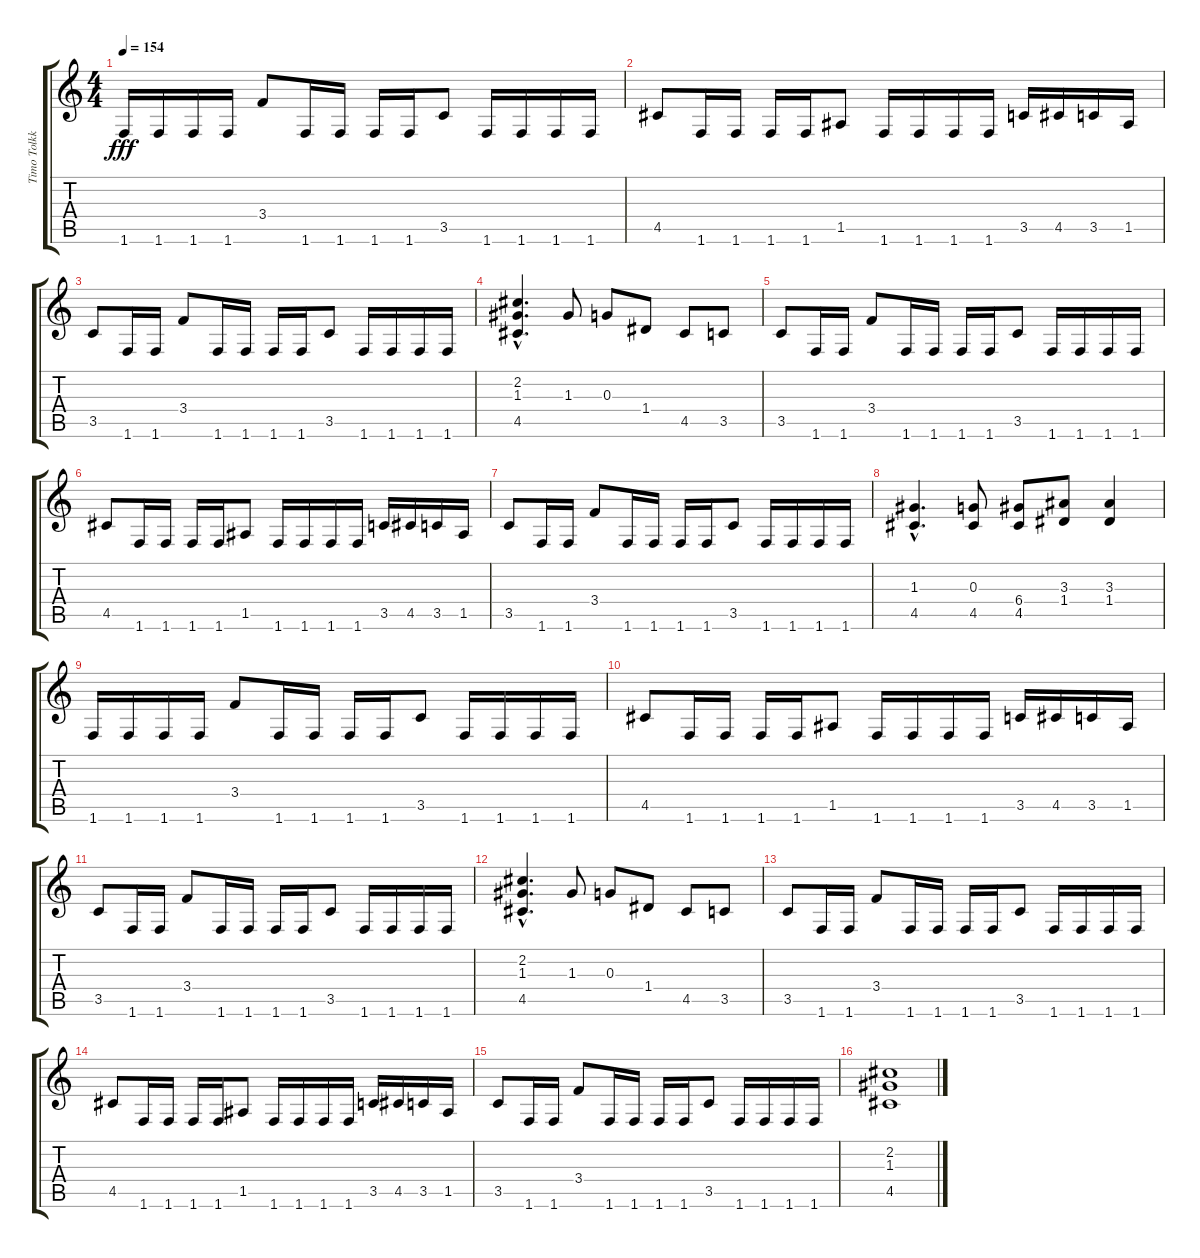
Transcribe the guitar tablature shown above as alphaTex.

\track ("Timo Tolkki" "Timo Tolkk") {instrument overdrivenguitar}
\staff {score tabs}
\tuning (E4 B3 G3 D3 A2 E2) {hide}
\ts (4 4)
\tempo 154
\clef g2
\ks c
1.6.16{dy fff instrument overdrivenguitar} 1.6.16 1.6.16 1.6.16 3.4.8 1.6.16 1.6.16 1.6.16 1.6.16 3.5.8 1.6.16 1.6.16 1.6.16 1.6.16 |
4.5.8 1.6.16 1.6.16 1.6.16 1.6.16 1.5.8 1.6.16 1.6.16 1.6.16 1.6.16 3.5.16 4.5.16 3.5.16 1.5.16 |
3.5.8 1.6.16 1.6.16 3.4.8 1.6.16 1.6.16 1.6.16 1.6.16 3.5.8 1.6.16 1.6.16 1.6.16 1.6.16 |
(2.2{hac} 1.3{hac} 4.5{hac}).4{d} 1.3.8 0.3.8 1.4.8 4.5.8 3.5.8 |
3.5.8 1.6.16 1.6.16 3.4.8 1.6.16 1.6.16 1.6.16 1.6.16 3.5.8 1.6.16 1.6.16 1.6.16 1.6.16 |
4.5.8 1.6.16 1.6.16 1.6.16 1.6.16 1.5.8 1.6.16 1.6.16 1.6.16 1.6.16 3.5.16 4.5.16 3.5.16 1.5.16 |
3.5.8 1.6.16 1.6.16 3.4.8 1.6.16 1.6.16 1.6.16 1.6.16 3.5.8 1.6.16 1.6.16 1.6.16 1.6.16 |
(1.3{hac} 4.5{hac}).4{d} (0.3 4.5).8 (6.4 4.5).8 (3.3 1.4).8 (3.3 1.4).4 |
1.6.16 1.6.16 1.6.16 1.6.16 3.4.8 1.6.16 1.6.16 1.6.16 1.6.16 3.5.8 1.6.16 1.6.16 1.6.16 1.6.16 |
4.5.8 1.6.16 1.6.16 1.6.16 1.6.16 1.5.8 1.6.16 1.6.16 1.6.16 1.6.16 3.5.16 4.5.16 3.5.16 1.5.16 |
3.5.8 1.6.16 1.6.16 3.4.8 1.6.16 1.6.16 1.6.16 1.6.16 3.5.8 1.6.16 1.6.16 1.6.16 1.6.16 |
(2.2{hac} 1.3{hac} 4.5{hac}).4{d} 1.3.8 0.3.8 1.4.8 4.5.8 3.5.8 |
3.5.8 1.6.16 1.6.16 3.4.8 1.6.16 1.6.16 1.6.16 1.6.16 3.5.8 1.6.16 1.6.16 1.6.16 1.6.16 |
4.5.8 1.6.16 1.6.16 1.6.16 1.6.16 1.5.8 1.6.16 1.6.16 1.6.16 1.6.16 3.5.16 4.5.16 3.5.16 1.5.16 |
3.5.8 1.6.16 1.6.16 3.4.8 1.6.16 1.6.16 1.6.16 1.6.16 3.5.8 1.6.16 1.6.16 1.6.16 1.6.16 |
(2.2 1.3 4.5).1
